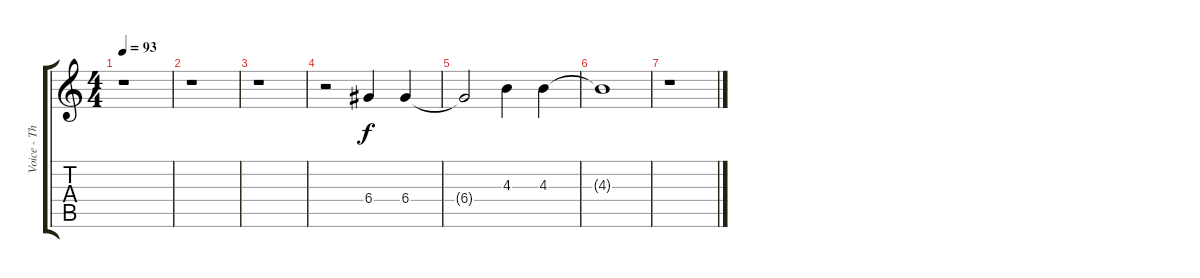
\track ("Voice - Thom Yorke" "Voice - Th") {instrument fretlessbass}
\staff {score tabs}
\tuning (E4 B3 G3 D3 A2 E2) {hide}
\ts (4 4)
\tempo 93
\clef g2
\ks c
r.1{dy f} |
r.1 |
r.1 |
r.2 6.4.4 6.4.4 |
6.4{t}.2 4.3.4 4.3.4 |
4.3{t}.1 |
r.1
